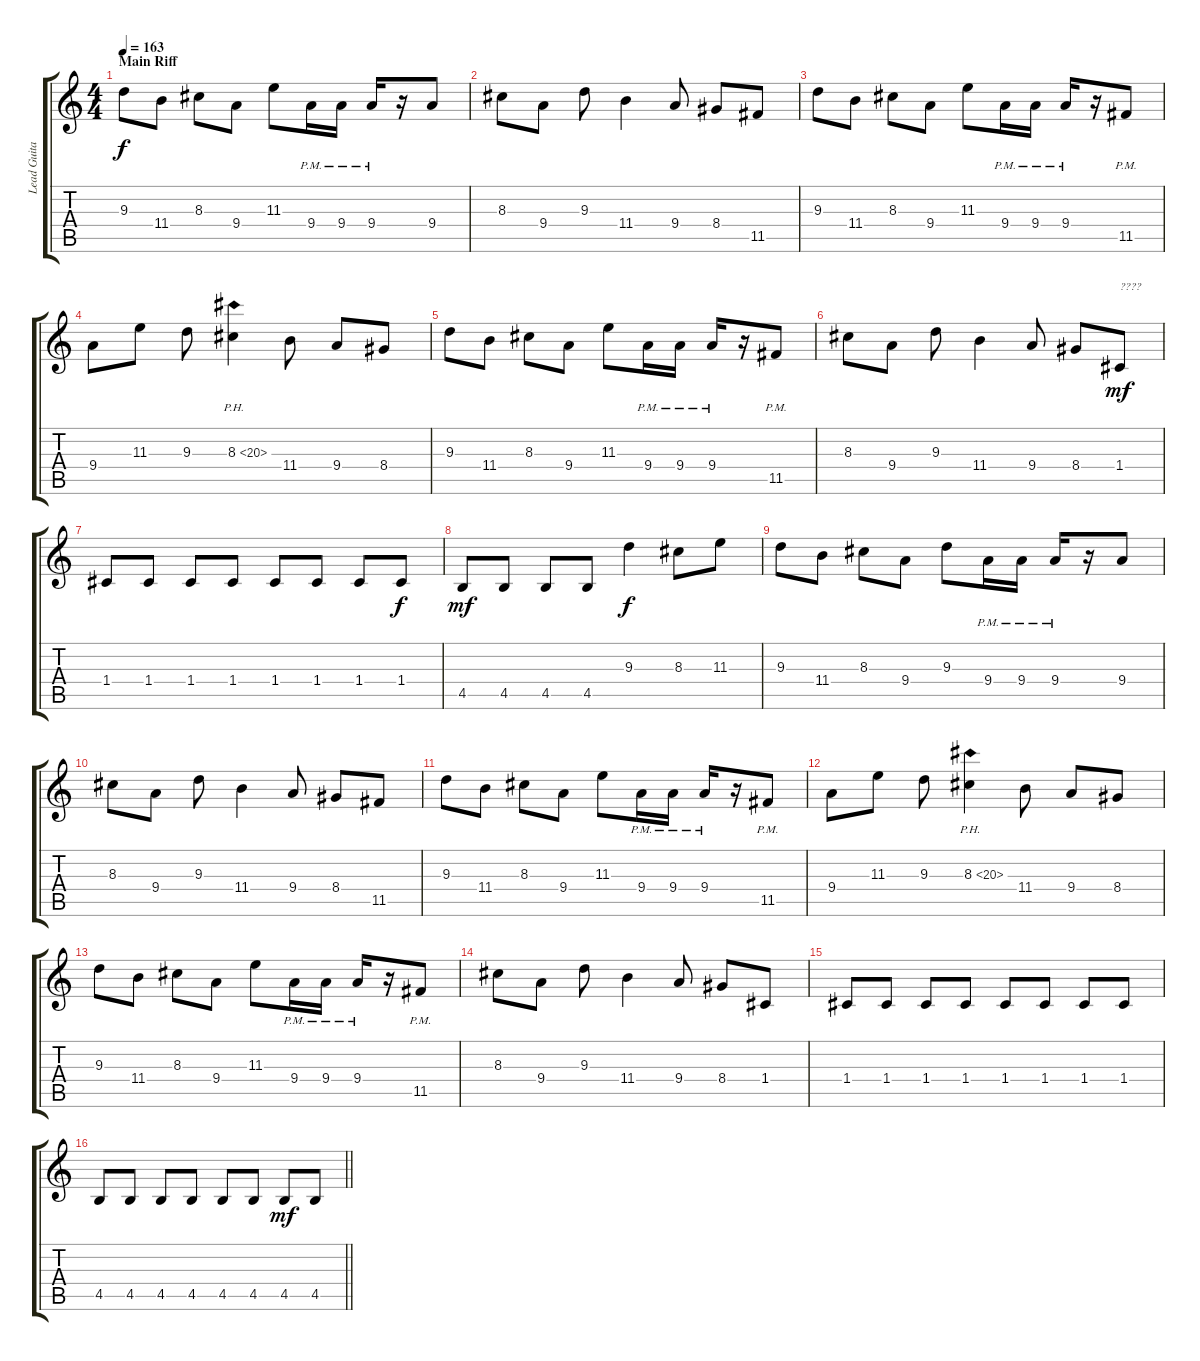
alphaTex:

\track ("Lead Guitar" "Lead Guita") {instrument distortionguitar}
\staff {score tabs}
\tuning (D4 A3 F3 C3 G2 D2) {hide}
\ts (4 4)
\section ("" "Main Riff")
\tempo 163
\clef g2
\ks c
9.3.8{dy f} 11.4.8 8.3.8 9.4.8 11.3.8 9.4{pm}.16 9.4{pm}.16 9.4{pm}.16 r.16 9.4.8 |
8.3.8 9.4.8 9.3.8 11.4.4 9.4.8 8.4.8 11.5.8 |
9.3.8 11.4.8 8.3.8 9.4.8 11.3.8 9.4{pm}.16 9.4{pm}.16 9.4{pm}.16 r.16 11.5{pm}.8 |
9.4.8 11.3.8 9.3.8 8.3{ph 12}.4 11.4.8 9.4.8 8.4.8 |
9.3.8 11.4.8 8.3.8 9.4.8 11.3.8 9.4{pm}.16 9.4{pm}.16 9.4{pm}.16 r.16 11.5{pm}.8 |
8.3.8 9.4.8 9.3.8 11.4.4 9.4.8 8.4.8 1.4.8{txt "????" dy mf} |
1.4.8 1.4.8 1.4.8 1.4.8 1.4.8 1.4.8 1.4.8 1.4.8{dy f} |
4.5.8{dy mf} 4.5.8 4.5.8 4.5.8 9.3.4{dy f} 8.3.8 11.3.8 |
9.3.8 11.4.8 8.3.8 9.4.8 9.3.8 9.4{pm}.16 9.4{pm}.16 9.4{pm}.16 r.16 9.4.8 |
8.3.8 9.4.8 9.3.8 11.4.4 9.4.8 8.4.8 11.5.8 |
9.3.8 11.4.8 8.3.8 9.4.8 11.3.8 9.4{pm}.16 9.4{pm}.16 9.4{pm}.16 r.16 11.5{pm}.8 |
9.4.8 11.3.8 9.3.8 8.3{ph 12}.4 11.4.8 9.4.8 8.4.8 |
9.3.8 11.4.8 8.3.8 9.4.8 11.3.8 9.4{pm}.16 9.4{pm}.16 9.4{pm}.16 r.16 11.5{pm}.8 |
8.3.8 9.4.8 9.3.8 11.4.4 9.4.8 8.4.8 1.4.8 |
1.4.8 1.4.8 1.4.8 1.4.8 1.4.8 1.4.8 1.4.8 1.4.8 |
\barLineRight lightlight
4.5.8 4.5.8 4.5.8 4.5.8 4.5.8 4.5.8 4.5.8{dy mf} 4.5.8
